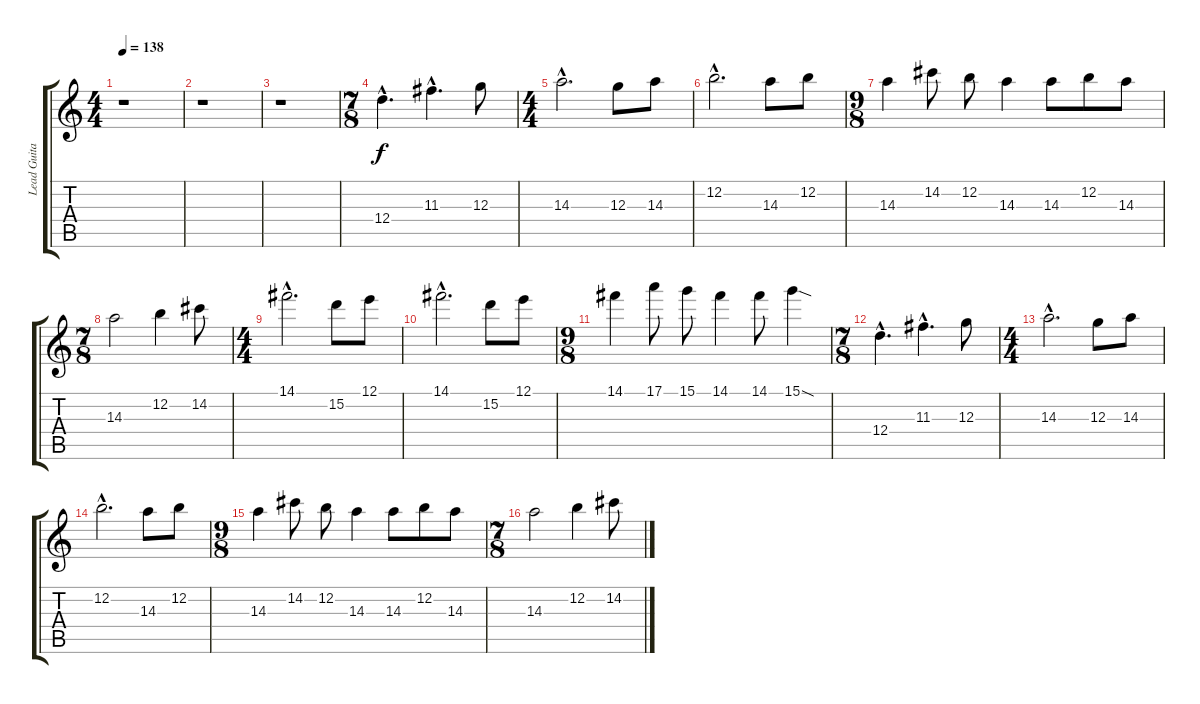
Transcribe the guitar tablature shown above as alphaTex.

\track ("Lead Guitar 1" "Lead Guita") {instrument distortionguitar}
\staff {score tabs}
\tuning (E4 B3 G3 D3 A2 E2) {hide}
\ts (4 4)
\tempo 138
\clef g2
\ks c
r.1{dy f} |
r.1 |
r.1 |
\ts (7 8)
\section ("" "")
12.4{hac}.4{d} 11.3{hac}.4{d} 12.3.8 |
\ts (4 4)
14.3{hac}.2{d} 12.3.8 14.3.8 |
12.2{hac}.2{d} 14.3.8 12.2.8 |
\ts (9 8)
14.3.4 14.2.8 12.2.8 14.3.4 14.3.8 12.2.8 14.3.8 |
\ts (7 8)
14.3.2 12.2.4 14.2.8 |
\ts (4 4)
14.1{hac}.2{d} 15.2.8 12.1.8 |
14.1{hac}.2{d} 15.2.8 12.1.8 |
\ts (9 8)
14.1.4 17.1.8 15.1.8 14.1.4 14.1.8 15.1{sod}.4 |
\ts (7 8)
\section ("" "")
12.4{hac}.4{d} 11.3{hac}.4{d} 12.3.8 |
\ts (4 4)
14.3{hac}.2{d} 12.3.8 14.3.8 |
12.2{hac}.2{d} 14.3.8 12.2.8 |
\ts (9 8)
14.3.4 14.2.8 12.2.8 14.3.4 14.3.8 12.2.8 14.3.8 |
\ts (7 8)
14.3.2 12.2.4 14.2.8
